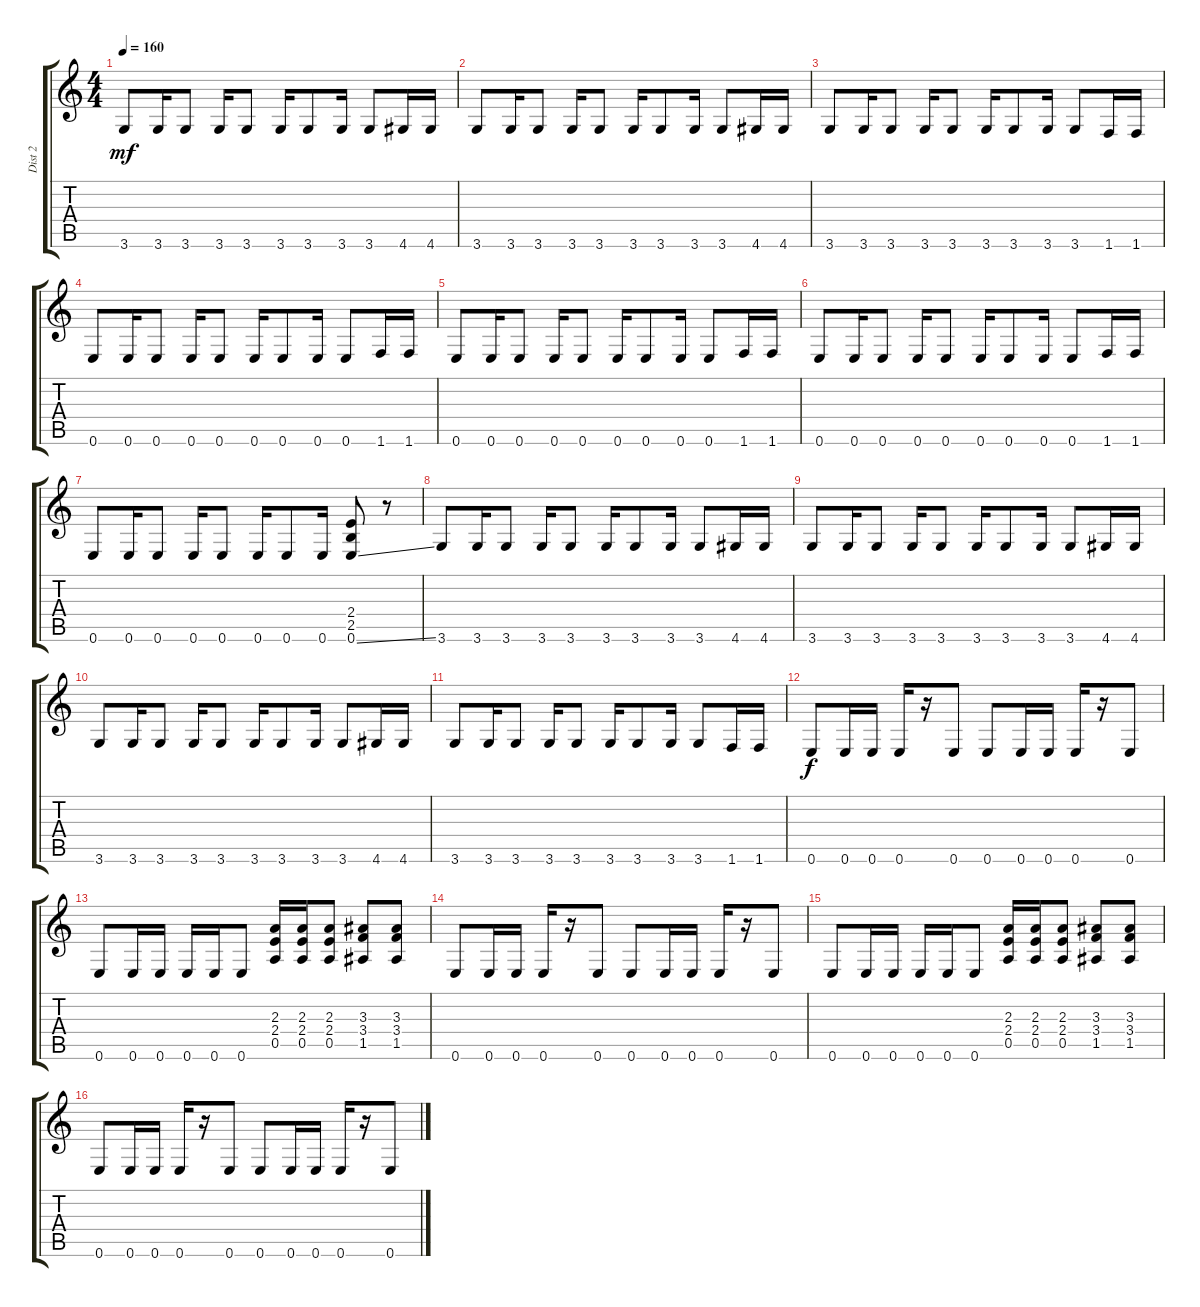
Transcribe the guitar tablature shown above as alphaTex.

\track ("Dist 2" "Dist 2") {instrument overdrivenguitar}
\staff {score tabs}
\tuning (E4 B3 G3 D3 A2 E2) {hide}
\ts (4 4)
\tempo 160
\clef g2
\ks c
3.6.8{dy mf} 3.6.16 3.6.8 3.6.16 3.6.8 3.6.16 3.6.8 3.6.16 3.6.8 4.6.16 4.6.16 |
3.6.8 3.6.16 3.6.8 3.6.16 3.6.8 3.6.16 3.6.8 3.6.16 3.6.8 4.6.16 4.6.16 |
3.6.8 3.6.16 3.6.8 3.6.16 3.6.8 3.6.16 3.6.8 3.6.16 3.6.8 1.6.16 1.6.16 |
0.6.8 0.6.16 0.6.8 0.6.16 0.6.8 0.6.16 0.6.8 0.6.16 0.6.8 1.6.16 1.6.16 |
0.6.8 0.6.16 0.6.8 0.6.16 0.6.8 0.6.16 0.6.8 0.6.16 0.6.8 1.6.16 1.6.16 |
0.6.8 0.6.16 0.6.8 0.6.16 0.6.8 0.6.16 0.6.8 0.6.16 0.6.8 1.6.16 1.6.16 |
0.6.8 0.6.16 0.6.8 0.6.16 0.6.8 0.6.16 0.6.8 0.6.16 (2.4 2.5 0.6{ss}).8 r.8 |
3.6.8 3.6.16 3.6.8 3.6.16 3.6.8 3.6.16 3.6.8 3.6.16 3.6.8 4.6.16 4.6.16 |
3.6.8 3.6.16 3.6.8 3.6.16 3.6.8 3.6.16 3.6.8 3.6.16 3.6.8 4.6.16 4.6.16 |
3.6.8 3.6.16 3.6.8 3.6.16 3.6.8 3.6.16 3.6.8 3.6.16 3.6.8 4.6.16 4.6.16 |
3.6.8 3.6.16 3.6.8 3.6.16 3.6.8 3.6.16 3.6.8 3.6.16 3.6.8 1.6.16 1.6.16 |
0.6.8{dy f volume 13} 0.6.16 0.6.16 0.6.16 r.16 0.6.8 0.6.8 0.6.16 0.6.16 0.6.16 r.16 0.6.8 |
0.6.8 0.6.16 0.6.16 0.6.16 0.6.16 0.6.8 (2.3 2.4 0.5).16{volume 10} (2.3 2.4 0.5).16 (2.3 2.4 0.5).8 (3.3 3.4 1.5).8 (3.3 3.4 1.5).8 |
0.6.8{volume 13} 0.6.16 0.6.16 0.6.16 r.16 0.6.8 0.6.8 0.6.16 0.6.16 0.6.16 r.16 0.6.8 |
0.6.8 0.6.16 0.6.16 0.6.16 0.6.16 0.6.8 (2.3 2.4 0.5).16{volume 10} (2.3 2.4 0.5).16 (2.3 2.4 0.5).8 (3.3 3.4 1.5).8 (3.3 3.4 1.5).8 |
0.6.8{volume 13} 0.6.16 0.6.16 0.6.16 r.16 0.6.8 0.6.8 0.6.16 0.6.16 0.6.16 r.16 0.6.8
